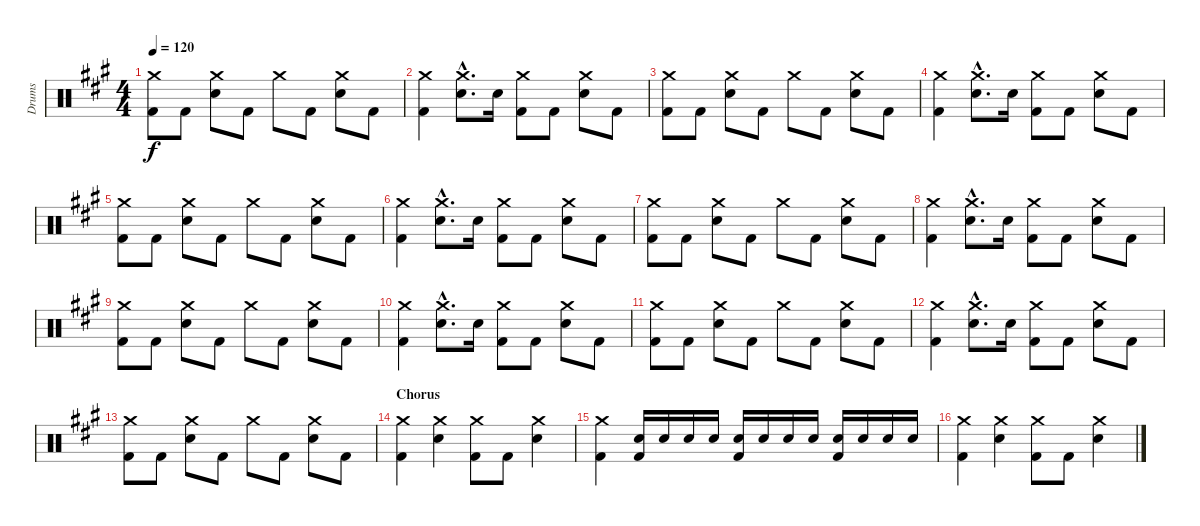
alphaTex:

\track ("Drums" "Drums") {instrument percussion}
\staff {score}
\articulation defaults
\ts (4 4)
\tempo 120
\clef neutral
\ks a
("Crash medium (hit)" "Kick (hit) 2").8{dy f} "Kick (hit) 2".8 ("Crash medium (hit)" "Electric Snare (hit)").8 "Kick (hit) 2".8 "Crash medium (hit)".8 "Kick (hit) 2".8 ("Crash medium (hit)" "Electric Snare (hit)").8 "Kick (hit) 2".8 |
("Crash medium (hit)" "Kick (hit) 2").4 ("Crash medium (hit)"{hac} "Electric Snare (hit)"{hac}).8{d} "Electric Snare (hit)".16 ("Crash medium (hit)" "Kick (hit) 2").8 "Kick (hit) 2".8 ("Crash medium (hit)" "Electric Snare (hit)").8 "Kick (hit) 2".8 |
("Crash medium (hit)" "Kick (hit) 2").8 "Kick (hit) 2".8 ("Crash medium (hit)" "Electric Snare (hit)").8 "Kick (hit) 2".8 "Crash medium (hit)".8 "Kick (hit) 2".8 ("Crash medium (hit)" "Electric Snare (hit)").8 "Kick (hit) 2".8 |
("Crash medium (hit)" "Kick (hit) 2").4 ("Crash medium (hit)"{hac} "Electric Snare (hit)"{hac}).8{d} "Electric Snare (hit)".16 ("Crash medium (hit)" "Kick (hit) 2").8 "Kick (hit) 2".8 ("Crash medium (hit)" "Electric Snare (hit)").8 "Kick (hit) 2".8 |
("Crash medium (hit)" "Kick (hit) 2").8 "Kick (hit) 2".8 ("Crash medium (hit)" "Electric Snare (hit)").8 "Kick (hit) 2".8 "Crash medium (hit)".8 "Kick (hit) 2".8 ("Crash medium (hit)" "Electric Snare (hit)").8 "Kick (hit) 2".8 |
("Crash medium (hit)" "Kick (hit) 2").4 ("Crash medium (hit)"{hac} "Electric Snare (hit)"{hac}).8{d} "Electric Snare (hit)".16 ("Crash medium (hit)" "Kick (hit) 2").8 "Kick (hit) 2".8 ("Crash medium (hit)" "Electric Snare (hit)").8 "Kick (hit) 2".8 |
("Crash medium (hit)" "Kick (hit) 2").8 "Kick (hit) 2".8 ("Crash medium (hit)" "Electric Snare (hit)").8 "Kick (hit) 2".8 "Crash medium (hit)".8 "Kick (hit) 2".8 ("Crash medium (hit)" "Electric Snare (hit)").8 "Kick (hit) 2".8 |
("Crash medium (hit)" "Kick (hit) 2").4 ("Crash medium (hit)"{hac} "Electric Snare (hit)"{hac}).8{d} "Electric Snare (hit)".16 ("Crash medium (hit)" "Kick (hit) 2").8 "Kick (hit) 2".8 ("Crash medium (hit)" "Electric Snare (hit)").8 "Kick (hit) 2".8 |
("Crash medium (hit)" "Kick (hit) 2").8 "Kick (hit) 2".8 ("Crash medium (hit)" "Electric Snare (hit)").8 "Kick (hit) 2".8 "Crash medium (hit)".8 "Kick (hit) 2".8 ("Crash medium (hit)" "Electric Snare (hit)").8 "Kick (hit) 2".8 |
("Crash medium (hit)" "Kick (hit) 2").4 ("Crash medium (hit)"{hac} "Electric Snare (hit)"{hac}).8{d} "Electric Snare (hit)".16 ("Crash medium (hit)" "Kick (hit) 2").8 "Kick (hit) 2".8 ("Crash medium (hit)" "Electric Snare (hit)").8 "Kick (hit) 2".8 |
("Crash medium (hit)" "Kick (hit) 2").8 "Kick (hit) 2".8 ("Crash medium (hit)" "Electric Snare (hit)").8 "Kick (hit) 2".8 "Crash medium (hit)".8 "Kick (hit) 2".8 ("Crash medium (hit)" "Electric Snare (hit)").8 "Kick (hit) 2".8 |
("Crash medium (hit)" "Kick (hit) 2").4 ("Crash medium (hit)"{hac} "Electric Snare (hit)"{hac}).8{d} "Electric Snare (hit)".16 ("Crash medium (hit)" "Kick (hit) 2").8 "Kick (hit) 2".8 ("Crash medium (hit)" "Electric Snare (hit)").8 "Kick (hit) 2".8 |
("Crash medium (hit)" "Kick (hit) 2").8 "Kick (hit) 2".8 ("Crash medium (hit)" "Electric Snare (hit)").8 "Kick (hit) 2".8 "Crash medium (hit)".8 "Kick (hit) 2".8 ("Crash medium (hit)" "Electric Snare (hit)").8 "Kick (hit) 2".8 |
\section ("" "Chorus")
("Crash medium (hit)" "Kick (hit) 2").4 ("Crash medium (hit)" "Electric Snare (hit)").4 ("Crash medium (hit)" "Kick (hit) 2").8 "Kick (hit) 2".8 ("Crash medium (hit)" "Electric Snare (hit)").4 |
("Crash medium (hit)" "Kick (hit) 2").4 ("Electric Snare (hit)" "Kick (hit) 2").16 "Electric Snare (hit)".16 "Electric Snare (hit)".16 "Electric Snare (hit)".16 ("Electric Snare (hit)" "Kick (hit) 2").16 "Electric Snare (hit)".16 "Electric Snare (hit)".16 "Electric Snare (hit)".16 ("Electric Snare (hit)" "Kick (hit) 2").16 "Electric Snare (hit)".16 "Electric Snare (hit)".16 "Electric Snare (hit)".16 |
("Crash medium (hit)" "Kick (hit) 2").4 ("Crash medium (hit)" "Electric Snare (hit)").4 ("Crash medium (hit)" "Kick (hit) 2").8 "Kick (hit) 2".8 ("Crash medium (hit)" "Electric Snare (hit)").4
